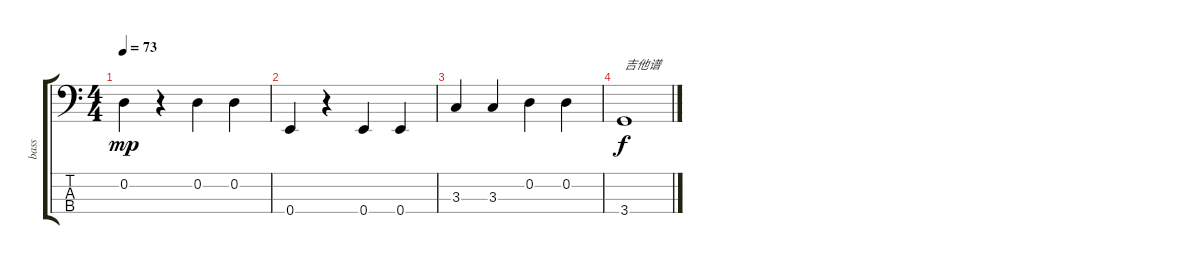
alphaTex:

\track ("bass" "bass") {instrument electricbassfinger}
\staff {score tabs}
\tuning (G2 D2 A1 E1) {hide}
\ts (4 4)
\tempo 73
\clef f4
\ks c
0.2.4{dy mp} r.4 0.2.4 0.2.4 |
0.4.4 r.4 0.4.4 0.4.4 |
3.3.4 3.3.4 0.2.4 0.2.4 |
3.4.1{txt "吉他谱" dy f}
